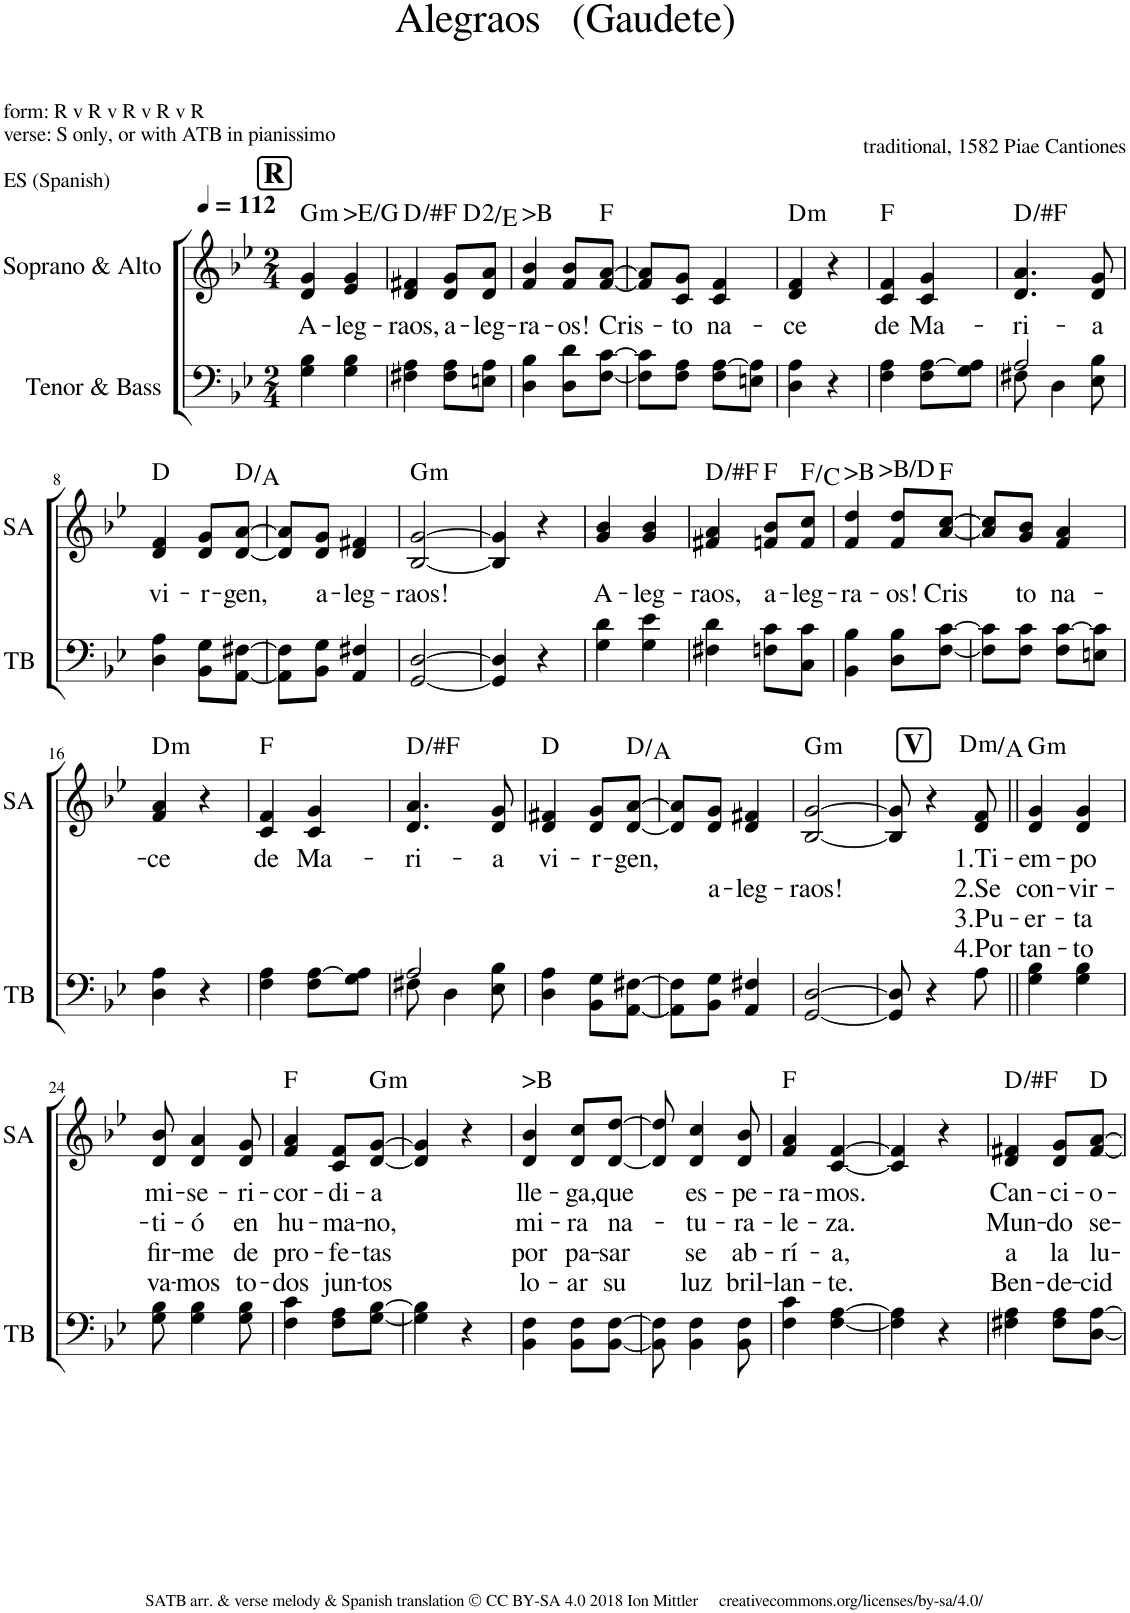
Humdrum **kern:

**kern	**kern	**text	**text	**text	**text	**harte
*part2	*part1	*part1	*part1	*part1	*part1	*part1
*staff2	*staff1	*staff1	*staff1	*staff1	*staff1	*
*I"Tenor &amp; Bass	*I"Soprano &amp; Alto	*	*	*	*	*
*I'TB	*I'SA	*	*	*	*	*
*clefF4	*clefG2	*	*	*	*	*
*k[b-e-]	*k[b-e-]	*	*	*	*	*
*M2/4	*M2/4	*	*	*	*	*
*MM112	*MM112	*	*	*	*	*
!!LO:REH:place=s1:a:B:cj:fs=14:t=R
=1	=1	=1	=1	=1	=1	=1
!	!	!LO:LY:b	!	!	!	!LO:H:kt=m
4G\ 4B-\	4d/ 4g/	A-	.	.	.	G:min
!	!	!LO:LY:b	!	!	!	!LO:H:kt=>E/G
4G\ 4B-\	4e-/ 4g/	-leg-	.	.	.	N
=2	=2	=2	=2	=2	=2	=2
!	!	!LO:LY:b	!	!	!	!
4F#X\ 4A\	4d/ 4f#X/	-raos,	.	.	.	D:maj
!	!	!LO:LY:b	!	!	!	!
8F#\ 8A\L	8d/ 8g/L	a-	.	.	.	.
!	!	!LO:LY:b	!	!	!	!
8En\ 8A\J	8d/ 8a/J	-leg-	.	.	.	D:maj(2)/2
=3	=3	=3	=3	=3	=3	=3
!	!	!LO:LY:b	!	!	!	!LO:H:kt=>B
4D\ 4B-\	4f/ 4b-/	-ra-	.	.	.	N
!	!	!LO:LY:b	!	!	!	!
8D\ 8d\L	8f/ 8b-/L	-os!	.	.	.	.
!	!	!LO:LY:b	!	!	!	!
[8F\ [8c\J	[8f/ [8a/J	Cris-	.	.	.	F:maj
=4	=4	=4	=4	=4	=4	=4
8F\] 8c\]L	8f/] 8a/]L	.	.	.	.	.
!	!	!LO:LY:b	!	!	!	!
8F\ 8A\J	8c/ 8g/J	-to	.	.	.	.
!	!	!LO:LY:b	!	!	!	!
8F\ [8A\L	4c/ 4f/	na-	.	.	.	.
8En\ 8A\]J	.	.	.	.	.	.
=5	=5	=5	=5	=5	=5	=5
!	!	!LO:LY:b	!	!	!	!LO:H:kt=m
4D\ 4A\	4d/ 4f/	-ce	.	.	.	D:min
4r	4r	.	.	.	.	.
=6	=6	=6	=6	=6	=6	=6
!	!	!LO:LY:b	!	!	!	!
4F\ 4A\	4c/ 4f/	de	.	.	.	F:maj
!	!	!LO:LY:b	!	!	!	!
8F\ [8A\L	4c/ 4g/	Ma-	.	.	.	.
8G\ 8A\]J	.	.	.	.	.	.
=7	=7	=7	=7	=7	=7	=7
*^	*	*	*	*	*	*
!	!	!	!LO:LY:b	!	!	!	!
2A/	8F#X\	4.d/ 4.a/	-ri-	.	.	.	D:maj
.	4D\	.	.	.	.	.	.
!	!	!	!LO:LY:b	!	!	!	!
.	8E-\ 8B-\	8d/ 8g/	-a	.	.	.	.
!!LO:LB:g=z
=8	=8	=8	=8	=8	=8	=8	=8
!	!	!	!LO:LY:b	!	!	!	!
*v	*v	*	*	*	*	*	*
4D\ 4A\	4d/ 4f/	vi-	.	.	.	D:maj
!	!	!LO:LY:b	!	!	!	!
8BB-\ 8G\L	8d/ 8g/L	-r-	.	.	.	.
!	!	!LO:LY:b	!	!	!	!
[8AA\ [8F#X\J	[8d/ [8a/J	-gen,	.	.	.	D:maj/5
=9	=9	=9	=9	=9	=9	=9
8AA\] 8F#\]L	8d/] 8a/]L	.	.	.	.	.
!	!	!LO:LY:b	!	!	!	!
8BB-\ 8G\J	8d/ 8g/J	a-	.	.	.	.
!	!	!LO:LY:b	!	!	!	!
4AA/ 4F#X/	4d/ 4f#X/	-leg-	.	.	.	.
=10	=10	=10	=10	=10	=10	=10
!	!	!LO:LY:b	!	!	!	!LO:H:kt=m
[2GG/ [2D/	[2B-/ [2g/	-raos!	.	.	.	G:min
=11	=11	=11	=11	=11	=11	=11
4GG/] 4D/]	4B-/] 4g/]	.	.	.	.	.
4r	4r	.	.	.	.	.
=12	=12	=12	=12	=12	=12	=12
!	!	!LO:LY:b	!	!	!	!
4G\ 4d\	4g/ 4b-/	A-	.	.	.	.
!	!	!LO:LY:b	!	!	!	!
4G\ 4e-\	4g/ 4b-/	-leg-	.	.	.	.
=13	=13	=13	=13	=13	=13	=13
!	!	!LO:LY:b	!	!	!	!
4F#X\ 4d\	4f#X/ 4a/	-raos,	.	.	.	D:maj
!	!	!LO:LY:b	!	!	!	!
8Fn\ 8c\L	8fn/ 8b-/L	a-	.	.	.	F:maj
!	!	!LO:LY:b	!	!	!	!
8C\ 8c\J	8f/ 8cc/J	-leg-	.	.	.	F:maj/5
=14	=14	=14	=14	=14	=14	=14
!	!	!LO:LY:b	!	!	!	!LO:H:kt=>B
4BB-\ 4B-\	4f/ 4dd/	-ra-	.	.	.	N
!	!	!LO:LY:b	!	!	!	!LO:H:kt=>B/D
8D\ 8B-\L	8f/ 8dd/L	-os!	.	.	.	N
!	!	!LO:LY:b	!	!	!	!
[8F\ [8c\J	[8a/ [8cc/J	Cris	.	.	.	F:maj
=15	=15	=15	=15	=15	=15	=15
8F\] 8c\]L	8a/] 8cc/]L	.	.	.	.	.
!	!	!LO:LY:b	!	!	!	!
8F\ 8c\J	8g/ 8b-/J	to	.	.	.	.
!	!	!LO:LY:b	!	!	!	!
8F\ [8c\L	4f/ 4a/	na-	.	.	.	.
8En\ 8c\]J	.	.	.	.	.	.
!!LO:LB:g=z
=16	=16	=16	=16	=16	=16	=16
!	!	!LO:LY:b	!	!	!	!LO:H:kt=m
4D\ 4A\	4f/ 4a/	-ce	.	.	.	D:min
4r	4r	.	.	.	.	.
=17	=17	=17	=17	=17	=17	=17
!	!	!LO:LY:b	!	!	!	!
4F\ 4A\	4c/ 4f/	de	.	.	.	F:maj
!	!	!LO:LY:b	!	!	!	!
8F\ [8A\L	4c/ 4g/	Ma-	.	.	.	.
8G\ 8A\]J	.	.	.	.	.	.
=18	=18	=18	=18	=18	=18	=18
*^	*	*	*	*	*	*
!	!	!	!LO:LY:b	!	!	!	!
2A/	8F#X\	4.d/ 4.a/	-ri-	.	.	.	D:maj
.	4D\	.	.	.	.	.	.
!	!	!	!LO:LY:b	!	!	!	!
.	8E-\ 8B-\	8d/ 8g/	-a	.	.	.	.
=19	=19	=19	=19	=19	=19	=19	=19
!	!	!	!LO:LY:b	!	!	!	!
*v	*v	*	*	*	*	*	*
4D\ 4A\	4d/ 4f#X/	vi-	.	.	.	D:maj
!	!	!LO:LY:b	!	!	!	!
8BB-\ 8G\L	8d/ 8g/L	-r-	.	.	.	.
!	!	!LO:LY:b	!	!	!	!
[8AA\ [8F#X\J	[8d/ [8a/J	-gen,	.	.	.	D:maj/5
=20	=20	=20	=20	=20	=20	=20
8AA\] 8F#\]L	8d/] 8a/]L	.	.	.	.	.
!	!	!	!LO:LY:b	!	!	!
8BB-\ 8G\J	8d/ 8g/J	.	a-	.	.	.
!	!	!	!LO:LY:b	!	!	!
4AA/ 4F#X/	4d/ 4f#X/	.	-leg-	.	.	.
=21	=21	=21	=21	=21	=21	=21
!	!	!	!LO:LY:b	!	!	!LO:H:kt=m
[2GG/ [2D/	[2B-/ [2g/	.	-raos!	.	.	G:min
!!LO:REH:place=s1:a:B:cj:fs=14:t=V:qo=1.5
=22	=22	=22	=22	=22	=22	=22
8GG/] 8D/]	8B-/] 8g/]	.	.	.	.	.
4r	4r	.	.	.	.	.
!	!	!LO:LY:b	!LO:LY:b	!LO:LY:b	!LO:LY:b	!LO:H:kt=m
8A\	8d/ 8f/	1.Ti-	2.Se	3.Pu-	4.Por	D:min/5
=23||	=23||	=23||	=23||	=23||	=23||	=23||
!	!	!LO:LY:b	!LO:LY:b	!LO:LY:b	!LO:LY:b	!LO:H:kt=m
4G\ 4B-\	4d/ 4g/	-em-	con-	-er-	tan-	G:min
!	!	!LO:LY:b	!LO:LY:b	!LO:LY:b	!LO:LY:b	!
4G\ 4B-\	4d/ 4g/	-po	-vir-	-ta	-to	.
!!LO:LB:g=z
=24	=24	=24	=24	=24	=24	=24
!	!	!LO:LY:b	!LO:LY:b	!LO:LY:b	!LO:LY:b	!
8G\ 8B-\	8d/ 8b-/	mi-	-ti-	fir-	va-	.
!	!	!LO:LY:b	!LO:LY:b	!LO:LY:b	!LO:LY:b	!
4G\ 4B-\	4d/ 4a/	-se-	-ó	-me	-mos	.
!	!	!LO:LY:b	!LO:LY:b	!LO:LY:b	!LO:LY:b	!
8G\ 8B-\	8d/ 8g/	-ri-	en	de	to-	.
=25	=25	=25	=25	=25	=25	=25
!	!	!LO:LY:b	!LO:LY:b	!LO:LY:b	!LO:LY:b	!
4F\ 4c\	4f/ 4a/	-cor-	hu-	pro-	-dos	F:maj
!	!	!LO:LY:b	!LO:LY:b	!LO:LY:b	!LO:LY:b	!
8F\ 8A\L	8c/ 8f/L	-di-	-ma-	-fe-	jun-	.
!	!	!LO:LY:b	!LO:LY:b	!LO:LY:b	!LO:LY:b	!LO:H:kt=m
[8G\ [8B-\J	[8d/ [8g/J	-a	-no,	-tas	-tos	G:min
=26	=26	=26	=26	=26	=26	=26
4G\] 4B-\]	4d/] 4g/]	.	.	.	.	.
4r	4r	.	.	.	.	.
=27	=27	=27	=27	=27	=27	=27
!	!	!LO:LY:b	!LO:LY:b	!LO:LY:b	!LO:LY:b	!LO:H:kt=>B
4BB-\ 4F\	4d/ 4b-/	lle-	mi-	por	lo-	N
!	!	!LO:LY:b	!LO:LY:b	!LO:LY:b	!LO:LY:b	!
8BB-\ 8F\L	8d/ 8cc/L	-ga,	-ra	pa-	-ar	.
!	!	!LO:LY:b	!LO:LY:b	!LO:LY:b	!LO:LY:b	!
[8BB-\ [8F\J	[8d/ [8dd/J	que	na-	-sar	su	.
=28	=28	=28	=28	=28	=28	=28
8BB-\] 8F\]	8d/] 8dd/]	.	.	.	.	.
!	!	!LO:LY:b	!LO:LY:b	!LO:LY:b	!LO:LY:b	!
4BB-\ 4F\	4d/ 4cc/	es-	-tu-	se	luz	.
!	!	!LO:LY:b	!LO:LY:b	!LO:LY:b	!LO:LY:b	!
8BB-\ 8F\	8d/ 8b-/	-pe-	-ra-	ab-	bril-	.
=29	=29	=29	=29	=29	=29	=29
!	!	!LO:LY:b	!LO:LY:b	!LO:LY:b	!LO:LY:b	!
4F\ 4c\	4f/ 4a/	-ra-	-le-	-rí-	-lan-	F:maj
!	!	!LO:LY:b	!LO:LY:b	!LO:LY:b	!LO:LY:b	!
[4F\ [4A\	[4c/ [4f/	-mos.	-za.	-a,	-te.	.
=30	=30	=30	=30	=30	=30	=30
4F\] 4A\]	4c/] 4f/]	.	.	.	.	.
4r	4r	.	.	.	.	.
=31	=31	=31	=31	=31	=31	=31
!	!	!LO:LY:b	!LO:LY:b	!LO:LY:b	!LO:LY:b	!
4F#X\ 4A\	4d/ 4f#X/	Can-	Mun-	a	Ben-	D:maj
!	!	!LO:LY:b	!LO:LY:b	!LO:LY:b	!LO:LY:b	!
8F#\ 8A\L	8d/ 8g/L	-ci-	-do	la	-de-	.
!	!	!LO:LY:b	!LO:LY:b	!LO:LY:b	!LO:LY:b	!
[8D\ [8A\J	[8f#/ [8a/J	-o-	se-	lu-	-cid	D:maj
=	=	=	=	=	=	=
*-	*-	*-	*-	*-	*-	*-
